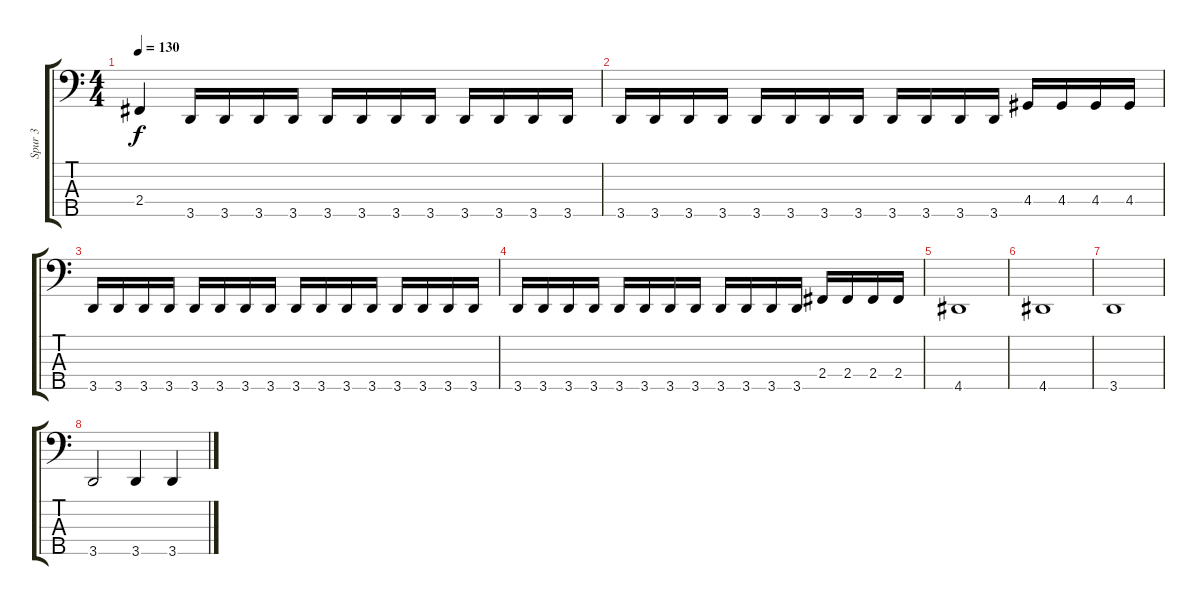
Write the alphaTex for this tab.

\track ("Spur 3" "Spur 3") {instrument electricbasspick}
\staff {score tabs}
\tuning (G2 D2 A1 E1 B0) {hide}
\ts (4 4)
\tempo 130
\clef f4
\ks c
2.4.4{dy f} 3.5.16 3.5.16 3.5.16 3.5.16 3.5.16 3.5.16 3.5.16 3.5.16 3.5.16 3.5.16 3.5.16 3.5.16 |
3.5.16 3.5.16 3.5.16 3.5.16 3.5.16 3.5.16 3.5.16 3.5.16 3.5.16 3.5.16 3.5.16 3.5.16 4.4.16 4.4.16 4.4.16 4.4.16 |
3.5.16 3.5.16 3.5.16 3.5.16 3.5.16 3.5.16 3.5.16 3.5.16 3.5.16 3.5.16 3.5.16 3.5.16 3.5.16 3.5.16 3.5.16 3.5.16 |
3.5.16 3.5.16 3.5.16 3.5.16 3.5.16 3.5.16 3.5.16 3.5.16 3.5.16 3.5.16 3.5.16 3.5.16 2.4.16 2.4.16 2.4.16 2.4.16 |
4.5.1 |
4.5.1 |
3.5.1 |
3.5.2 3.5.4 3.5.4
